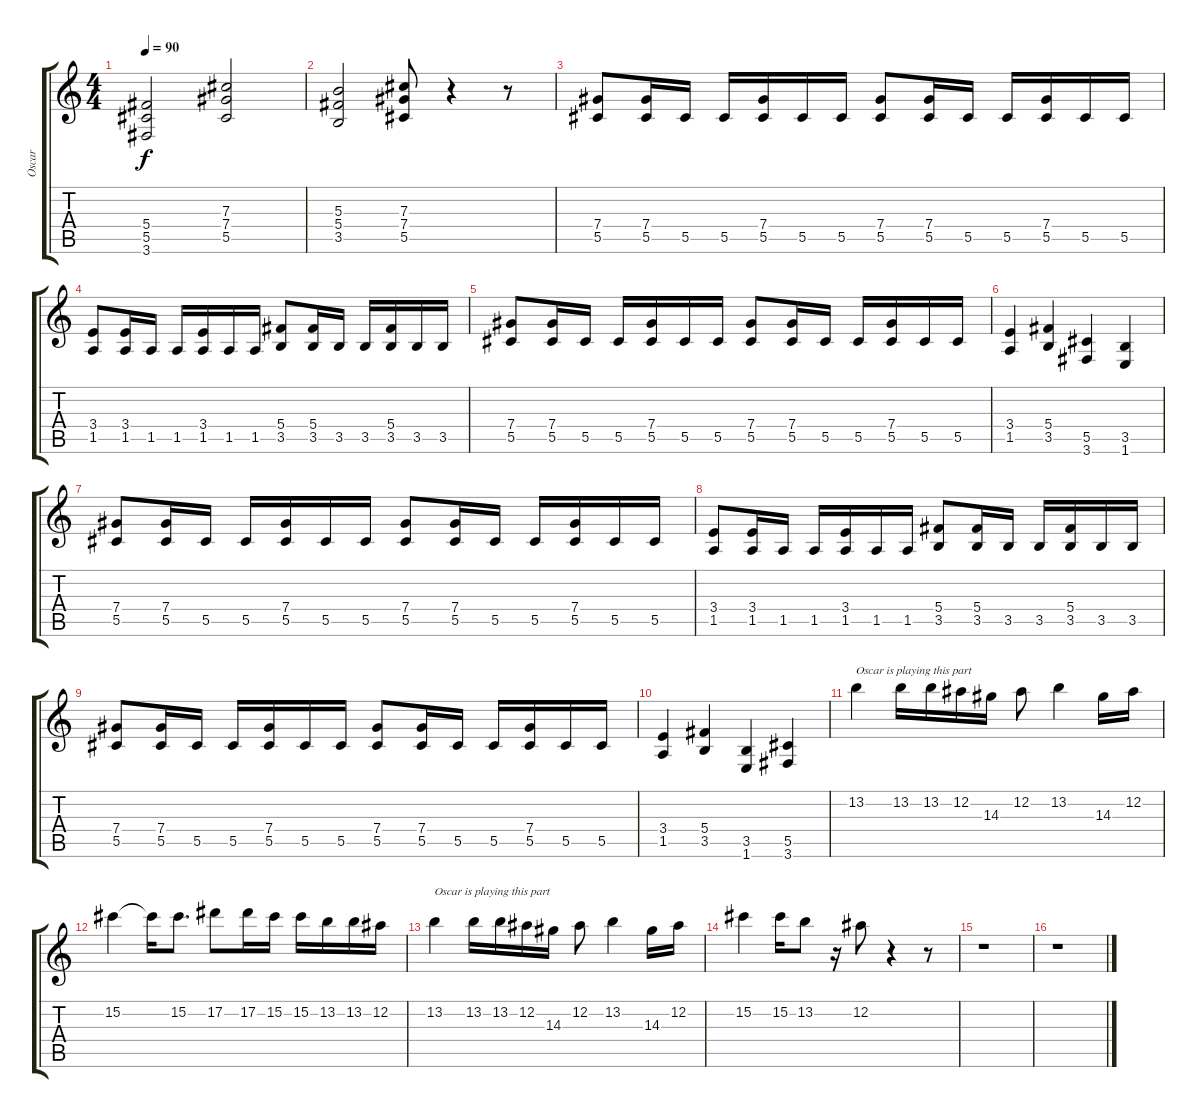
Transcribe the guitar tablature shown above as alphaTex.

\track ("Oscar" "Oscar") {instrument distortionguitar}
\staff {score tabs}
\tuning (Eb4 Bb3 Gb3 Db3 Ab2 Eb2) {hide}
\ts (4 4)
\tempo 90
\clef g2
\ks c
(5.4 5.5 3.6).2{dy f} (7.3 7.4 5.5).2 |
(5.3 5.4 3.5).2 (7.3 7.4 5.5).8 r.4 r.8 |
(7.4 5.5).8 (7.4 5.5).16 5.5.16 5.5.16 (7.4 5.5).16 5.5.16 5.5.16 (7.4 5.5).8 (7.4 5.5).16 5.5.16 5.5.16 (7.4 5.5).16 5.5.16 5.5.16 |
(3.4 1.5).8 (3.4 1.5).16 1.5.16 1.5.16 (3.4 1.5).16 1.5.16 1.5.16 (5.4 3.5).8 (5.4 3.5).16 3.5.16 3.5.16 (5.4 3.5).16 3.5.16 3.5.16 |
(7.4 5.5).8 (7.4 5.5).16 5.5.16 5.5.16 (7.4 5.5).16 5.5.16 5.5.16 (7.4 5.5).8 (7.4 5.5).16 5.5.16 5.5.16 (7.4 5.5).16 5.5.16 5.5.16 |
(3.4 1.5).4 (5.4 3.5).4 (5.5 3.6).4 (3.5 1.6).4 |
(7.4 5.5).8 (7.4 5.5).16 5.5.16 5.5.16 (7.4 5.5).16 5.5.16 5.5.16 (7.4 5.5).8 (7.4 5.5).16 5.5.16 5.5.16 (7.4 5.5).16 5.5.16 5.5.16 |
(3.4 1.5).8 (3.4 1.5).16 1.5.16 1.5.16 (3.4 1.5).16 1.5.16 1.5.16 (5.4 3.5).8 (5.4 3.5).16 3.5.16 3.5.16 (5.4 3.5).16 3.5.16 3.5.16 |
(7.4 5.5).8 (7.4 5.5).16 5.5.16 5.5.16 (7.4 5.5).16 5.5.16 5.5.16 (7.4 5.5).8 (7.4 5.5).16 5.5.16 5.5.16 (7.4 5.5).16 5.5.16 5.5.16 |
(3.4 1.5).4 (5.4 3.5).4 (3.5 1.6).4 (5.5 3.6).4 |
13.2.4{txt "Oscar is playing this part"} 13.2.16 13.2.16 12.2.16 14.3.16 12.2.8 13.2.4 14.3.16 12.2.16 |
15.2.4 15.2{t}.16 15.2.8{d} 17.2.8 17.2.16 15.2.16 15.2.16 13.2.16 13.2.16 12.2.16 |
13.2.4{txt "Oscar is playing this part"} 13.2.16 13.2.16 12.2.16 14.3.16 12.2.8 13.2.4 14.3.16 12.2.16 |
15.2.4 15.2.16 13.2.8 r.16 12.2.8 r.4 r.8 |
r.1 |
r.1
